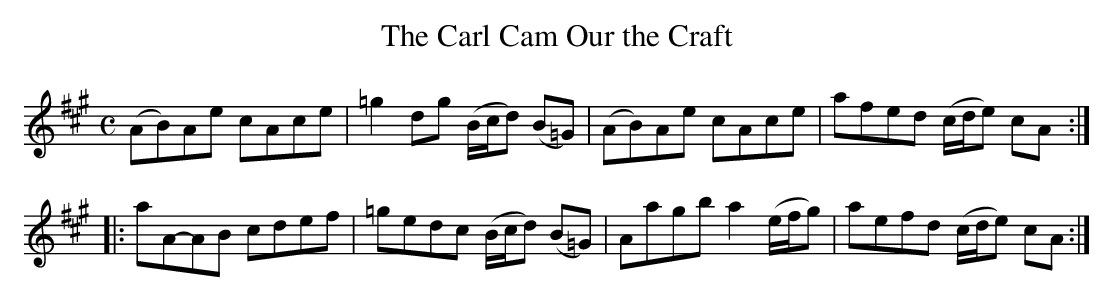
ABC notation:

X:1
T:The Carl Cam Our the Craft
L:1/8
M:C
K:A
(AB)Ae cAce|=g2dg (B/c/d) (B=G)|(AB)Ae cAce|afed (c/d/e) cA:|
|:aA-AB cdef|=gedc (B/c/d) (B=G)|Aagb a2 (e/f/g)|aefd (c/d/e) cA:|]
